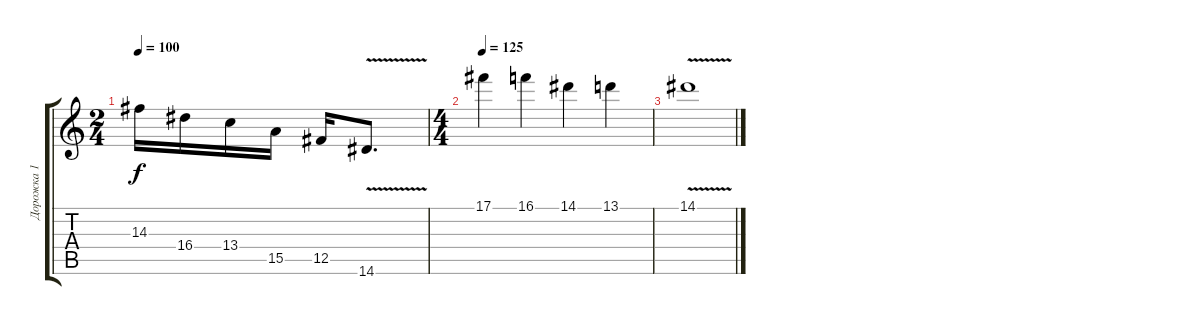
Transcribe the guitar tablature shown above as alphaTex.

\track ("Дорожка 1" "Дорожка 1") {instrument distortionguitar}
\staff {score tabs}
\tuning (Db4 Ab3 E3 B2 Gb2 Db2) {hide}
\ts (2 4)
\tempo 100
\clef g2
\ks c
14.3.16{dy f} 16.4.16 13.4.16 15.5.16 12.5.16 14.6{v}.8{d} |
\ts (4 4)
\tempo 125
17.1.4 16.1.4 14.1.4 13.1.4 |
14.1{v}.1
